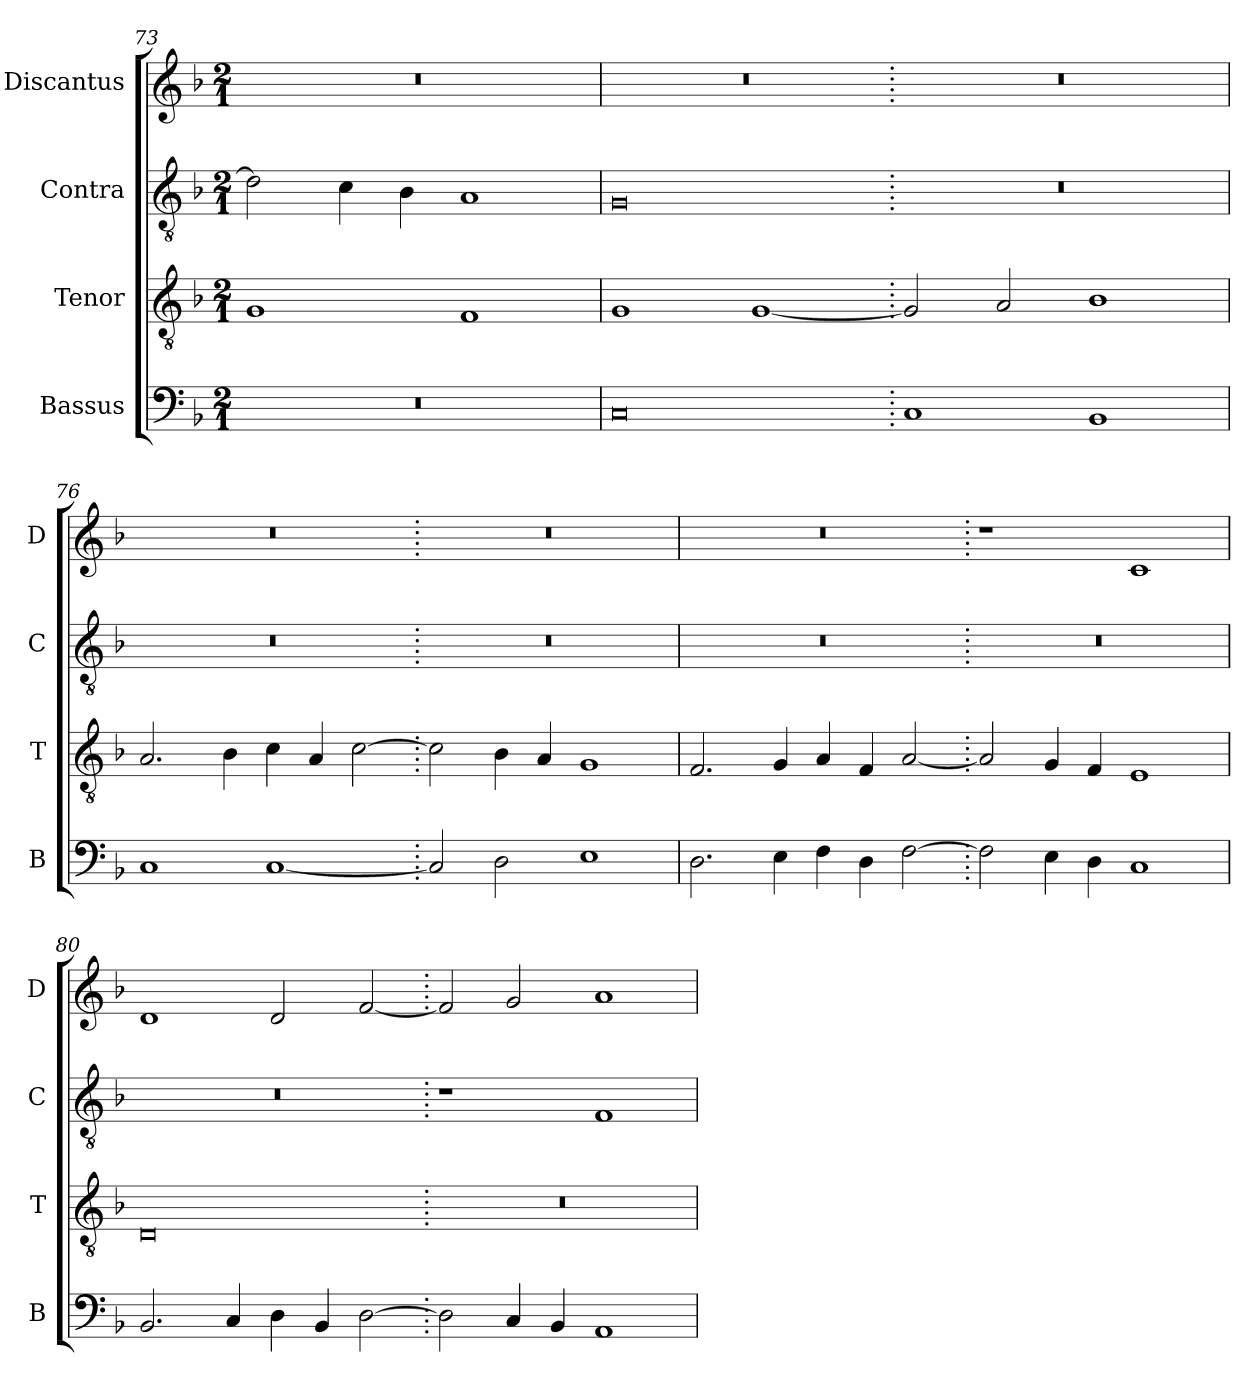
**kern	**kern	**kern	**kern
*part4	*part3	*part2	*part1
*staff4	*staff3	*staff2	*staff1
*I"Bassus	*I"Tenor	*I"Contra	*I"Discantus
*I'B	*I'T	*I'C	*I'D
*clefF4	*clefGv2	*clefGv2	*clefG2
*k[b-]	*k[b-]	*k[b-]	*k[b-]
*M2/1	*M2/1	*M2/1	*M2/1
=73	=73	=73	=73
0r	1G	2d\]	0r
.	.	4c\	.
.	.	4B-\	.
.	1F	1A	.
=74	=74	=74	=74
0C	1G	0G	0r
.	[1G	.	.
=75.	=75.	=75.	=75.
1C	2G/]	0r	0r
.	2A/	.	.
1BB-	1B-	.	.
=76	=76	=76	=76
1C	2.A/	0r	0r
.	4B-\	.	.
[1C	4c\	.	.
.	4A/	.	.
.	[2c\	.	.
=77.	=77.	=77.	=77.
2C/]	2c\]	0r	0r
2D\	4B-\	.	.
.	4A/	.	.
1E	1G	.	.
=78	=78	=78	=78
2.D\	2.F/	0r	0r
4E\	4G/	.	.
4F\	4A/	.	.
4D\	4F/	.	.
[2F\	[2A/	.	.
=79.	=79.	=79.	=79.
2F\]	2A/]	0r	1r
4E\	4G/	.	.
4D\	4F/	.	.
1C	1E	.	1c
=80	=80	=80	=80
2.BB-/	0D	0r	1d
4C/	.	.	.
4D\	.	.	2d/
4BB-/	.	.	.
[2D\	.	.	[2f/
=81.	=81.	=81.	=81.
2D\]	0r	1r	2f/]
4C/	.	.	2g/
4BB-/	.	.	.
1AA	.	1F	1a
=	=	=	=
*-	*-	*-	*-
